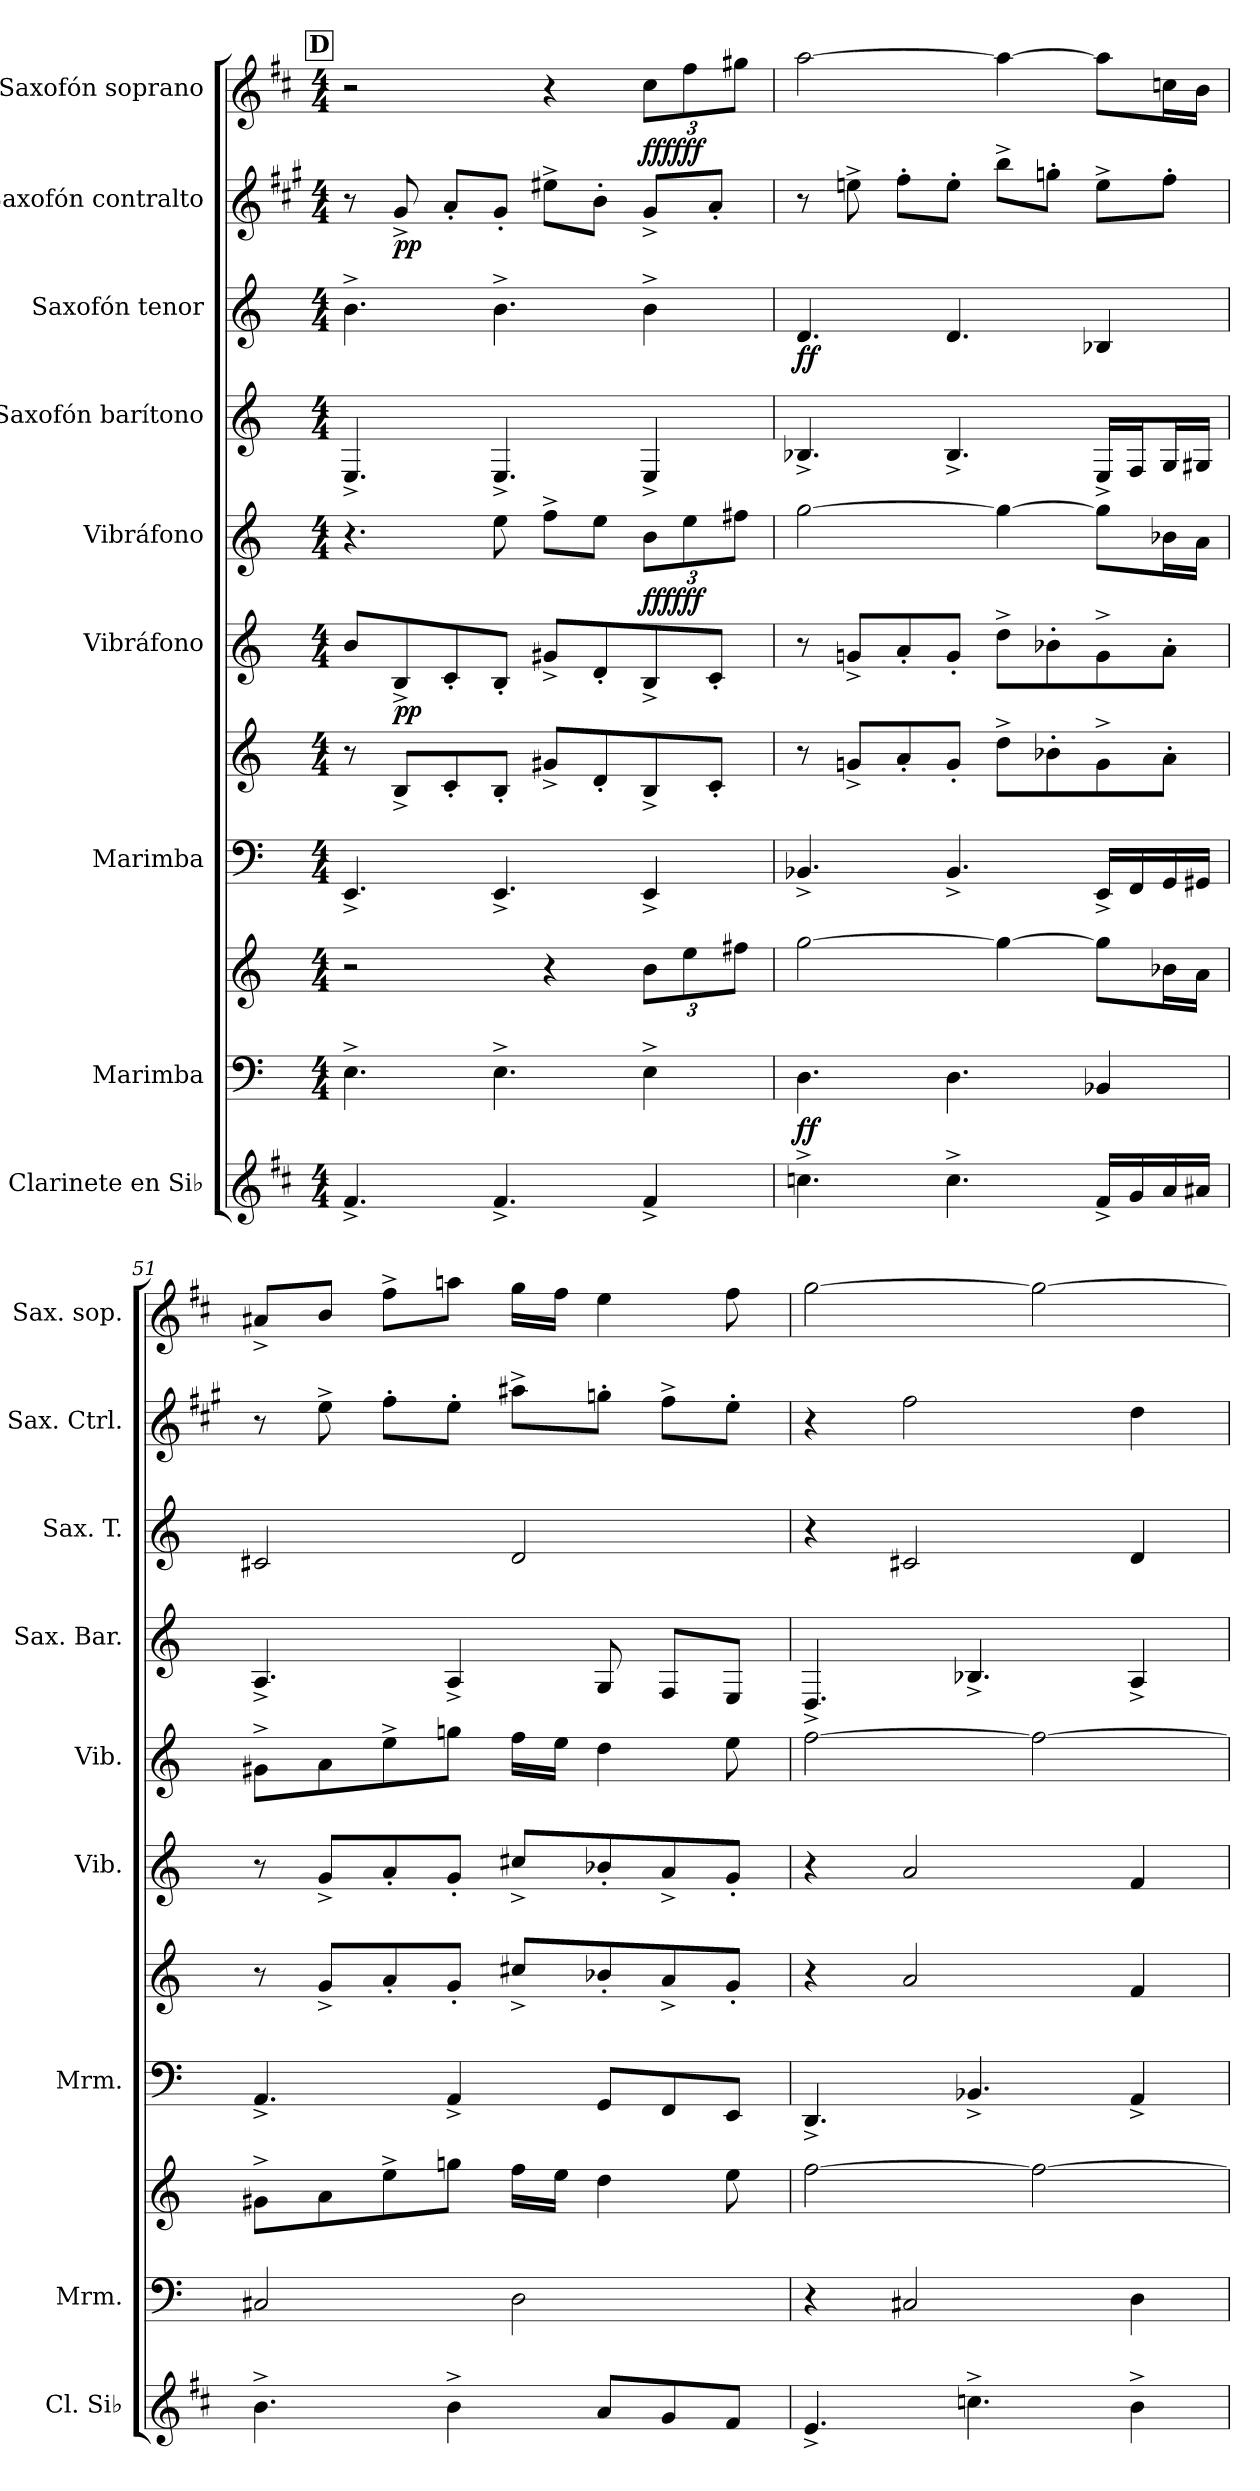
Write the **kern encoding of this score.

**kern	**kern	**kern	**dynam	**kern	**kern	**kern	**dynam	**kern	**dynam	**kern	**kern	**dynam	**kern	**dynam	**kern	**dynam
*part9	*part8	*part8	*part8	*part7	*part7	*part6	*part6	*part5	*part5	*part4	*part3	*part3	*part2	*part2	*part1	*part1
*staff11	*staff10	*staff9	*staff9/10	*staff8	*staff7	*staff6	*staff6	*staff5	*staff5	*staff4	*staff3	*staff3	*staff2	*staff2	*staff1	*staff1
*I"Clarinete en Si♭	*I"Marimba	*	*	*I"Marimba	*	*I"Vibráfono	*	*I"Vibráfono	*	*I"Saxofón barítono	*I"Saxofón tenor	*	*I"Saxofón contralto	*	*I"Saxofón soprano	*
*I'Cl. Si♭	*I'Mrm.	*	*	*I'Mrm.	*	*I'Vib.	*	*I'Vib.	*	*I'Sax. Bar.	*I'Sax. T.	*	*I'Sax. Ctrl.	*	*I'Sax. sop.	*
*clefG2	*clefF4	*clefG2	*	*clefF4	*clefG2	*clefG2	*	*clefG2	*	*clefG2	*clefG2	*	*clefG2	*	*clefG2	*
*ITrd1c2	*	*	*	*	*	*	*	*	*	*ITrd12c21	*ITrd8c14	*	*ITrd5c9	*	*ITrd1c2	*
*k[]	*k[]	*k[]	*	*k[]	*k[]	*k[]	*	*k[]	*	*k[]	*k[]	*	*k[]	*	*k[]	*
*M4/4	*M4/4	*M4/4	*	*M4/4	*M4/4	*M4/4	*	*M4/4	*	*M4/4	*M4/4	*	*M4/4	*	*M4/4	*
!!LO:REH:place=s1:a:B:fs=14:t=D
=49	=49	=49	=49	=49	=49	=49	=49	=49	=49	=49	=49	=49	=49	=49	=49	=49
4.e^/	4.E^\	2r	.	4.EE^/	8r	8b/L	.	4.r	.	4.EE^/	4.B^\	.	8r	.	2r	.
!	!	!	!	!	!	!	!LO:DY:b	!	!	!	!	!	!	!	!	!
!	!	!	!	!	!	!	!LO:DY:n=1:b	!	!	!	!	!	!	!LO:DY:b	!	!
!	!	!	!	!	!	!	!	!	!	!	!	!	!	!LO:DY:n=1:b	!	!
.	.	.	.	.	8B^/L	8B^/	p p	.	.	.	.	.	8B^/	p p	.	.
.	.	.	.	.	8c'/	8c'/	.	.	.	.	.	.	8c'/L	.	.	.
4.e^/	4.E^\	.	.	4.EE^/	8B'/J	8B'/J	.	8ee\	.	4.EE^/	4.B^\	.	8B'/J	.	.	.
.	.	4r	.	.	8g#X^/L	8g#X^/L	.	8ff^\L	.	.	.	.	8g#X^\L	.	4r	.
.	.	.	.	.	8d'/	8d'/	.	8ee\J	.	.	.	.	8d'\J	.	.	.
*	*	*Xbrackettup	*	*	*	*	*	*Xbrackettup	*	*	*	*	*	*	*Xbrackettup	*
!	!	!	!	!	!	!	!	!	!LO:DY:b	!	!	!	!	!	!	!
!	!	!	!	!	!	!	!	!	!LO:DY:n=1:b	!	!	!	!	!	!	!LO:DY:b
!	!	!	!	!	!	!	!	!	!	!	!	!	!	!	!	!LO:DY:n=1:b
4e^/	4E^\	12b\L	.	4EE^/	8B^/	8B^/	.	12b\L	fff fff	4EE^/	4B^\	.	8B^/L	.	12b\L	fff fff
.	.	12ee\	.	.	.	.	.	12ee\	.	.	.	.	.	.	12ee\	.
.	.	.	.	.	8c'/J	8c'/J	.	.	.	.	.	.	8c'/J	.	.	.
.	.	12ff#X\J	.	.	.	.	.	12ff#X\J	.	.	.	.	.	.	12ff#X\J	.
=50	=50	=50	=50	=50	=50	=50	=50	=50	=50	=50	=50	=50	=50	=50	=50	=50
!	!	!	!LO:DY:b=2	!	!	!	!	!	!	!	!	!	!	!	!	!
!	!	!	!LO:DY:n=1:b=2	!	!	!	!	!	!	!	!	!LO:DY:b	!	!	!	!
!	!	!	!	!	!	!	!	!	!	!	!	!LO:DY:n=1:b	!	!	!	!
4.b-X^\	4.D\	[2gg\	f f	4.BB-X^/	8r	8r	.	[2gg\	.	4.BB-X^/	4.D/	f f	8r	.	[2gg\	.
.	.	.	.	.	8gn^/L	8gn^/L	.	.	.	.	.	.	8gn^\	.	.	.
.	.	.	.	.	8a'/	8a'/	.	.	.	.	.	.	8a'\L	.	.	.
4.b-^\	4.D\	.	.	4.BB-^/	8g'/J	8g'/J	.	.	.	4.BB-^/	4.D/	.	8g'\J	.	.	.
.	.	4gg\_	.	.	8dd^\L	8dd^\L	.	4gg\_	.	.	.	.	8dd^\L	.	4gg\_	.
.	.	.	.	.	8b-X'\	8b-X'\	.	.	.	.	.	.	8b-X'\J	.	.	.
16e^/LL	4BB-X/	8gg\L]	.	16EE^/LL	8g^\	8g^\	.	8gg\L]	.	16EE^/LL	4BB-X/	.	8g^\L	.	8gg\L]	.
16f/	.	.	.	16FF/	.	.	.	.	.	16FF/J	.	.	.	.	.	.
16g/	.	16b-X\L	.	16GG/	8a'\J	8a'\J	.	16b-X\L	.	16GG/L	.	.	8a'\J	.	16b-X\L	.
16g#X/JJ	.	16a\JJ	.	16GG#X/JJ	.	.	.	16a\JJ	.	16GG#X/JJ	.	.	.	.	16a\JJ	.
!!LO:PB:g=z
=51	=51	=51	=51	=51	=51	=51	=51	=51	=51	=51	=51	=51	=51	=51	=51	=51
4.a^\	2C#X/	8g#X^\L	.	4.AA^/	8r	8r	.	8g#X^\L	.	4.AA^/	2C#X/	.	8r	.	8g#X^/L	.
.	.	8a\	.	.	8g^/L	8g^/L	.	8a\	.	.	.	.	8g^\	.	8a/J	.
.	.	8ee^\	.	.	8a'/	8a'/	.	8ee^\	.	.	.	.	8a'\L	.	8ee^\L	.
4a^\	.	8ggn\J	.	4AA^/	8g'/J	8g'/J	.	8ggn\J	.	4AA^/	.	.	8g'\J	.	8ggn\J	.
.	2D\	16ff\LL	.	.	8cc#X^/L	8cc#X^/L	.	16ff\LL	.	.	2D/	.	8cc#X^\L	.	16ff\LL	.
.	.	16ee\JJ	.	.	.	.	.	16ee\JJ	.	.	.	.	.	.	16ee\JJ	.
8g/L	.	4dd\	.	8GG/L	8b-X'/	8b-X'/	.	4dd\	.	8GG/	.	.	8b-X'\J	.	4dd\	.
8f/	.	.	.	8FF/	8a^/	8a^/	.	.	.	8FF/L	.	.	8a^\L	.	.	.
8e/J	.	8ee\	.	8EE/J	8g'/J	8g'/J	.	8ee\	.	8EE/J	.	.	8g'\J	.	8ee\	.
=52	=52	=52	=52	=52	=52	=52	=52	=52	=52	=52	=52	=52	=52	=52	=52	=52
4.d^/	4r	[2ff\	.	4.DD^/	4r	4r	.	[2ff\	.	4.DD^/	4r	.	4r	.	[2ff\	.
.	2C#X/	.	.	.	2a/	2a/	.	.	.	.	2C#X/	.	2a\	.	.	.
4.b-X^\	.	.	.	4.BB-X^/	.	.	.	.	.	4.BB-X^/	.	.	.	.	.	.
.	.	2ff\_	.	.	.	.	.	2ff\_	.	.	.	.	.	.	2ff\_	.
4a^\	4D\	.	.	4AA^/	4f/	4f/	.	.	.	4AA^/	4D/	.	4f\	.	.	.
=	=	=	=	=	=	=	=	=	=	=	=	=	=	=	=	=
*-	*-	*-	*-	*-	*-	*-	*-	*-	*-	*-	*-	*-	*-	*-	*-	*-
